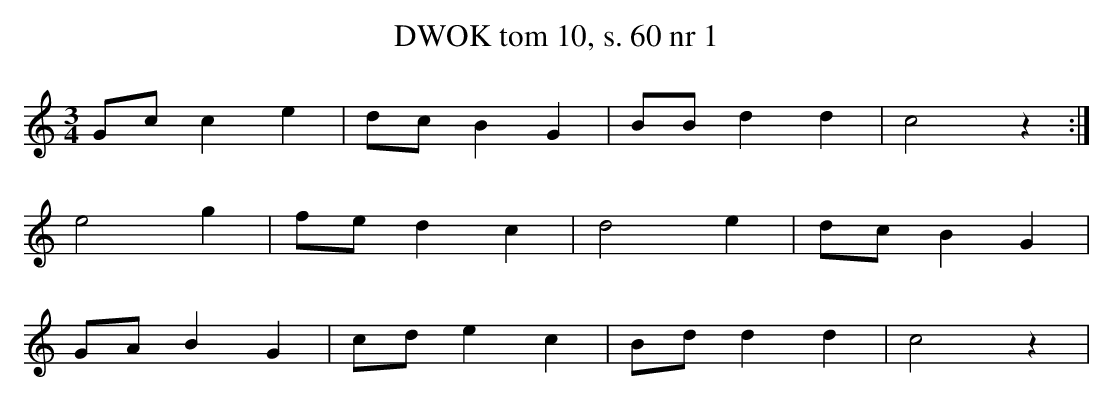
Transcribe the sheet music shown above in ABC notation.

X:1
T:DWOK tom 10, s. 60 nr 1
L:1/16
M:3/4
K:C
G2c2 c4 e4|d2c2 B4 G4|B2B2 d4 d4|c8 z4:|
e8 g4|f2e2 d4 c4|d8 e4|d2c2 B4 G4|
G2A2 B4 G4|c2d2 e4 c4|B2d2 d4 d4|c8 z4|
